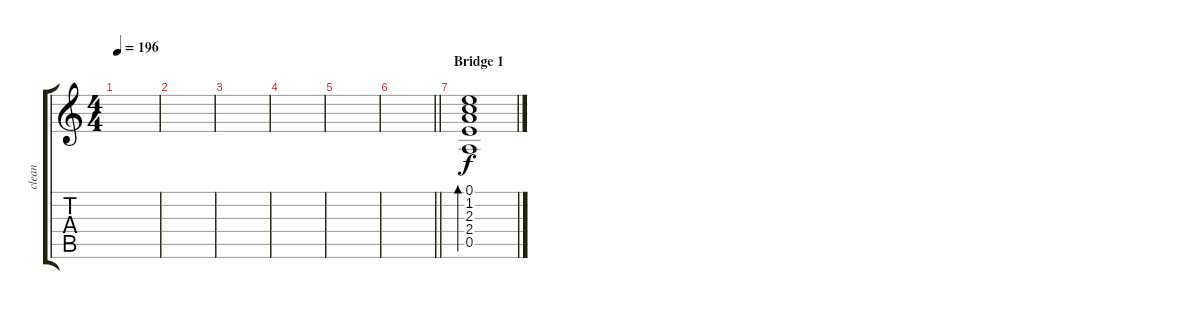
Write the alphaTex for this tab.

\track ("clean" "clean") {instrument electricguitarclean}
\staff {score tabs}
\tuning (E4 B3 G3 D3 A2 E2) {hide}
\ts (4 4)
\tempo 196
\clef g2
\ks c
|
|
|
|
|
\barLineRight lightlight
|
\section ("" "Bridge 1")
(0.1 1.2 2.3 2.4 0.5).1{bd 480}
